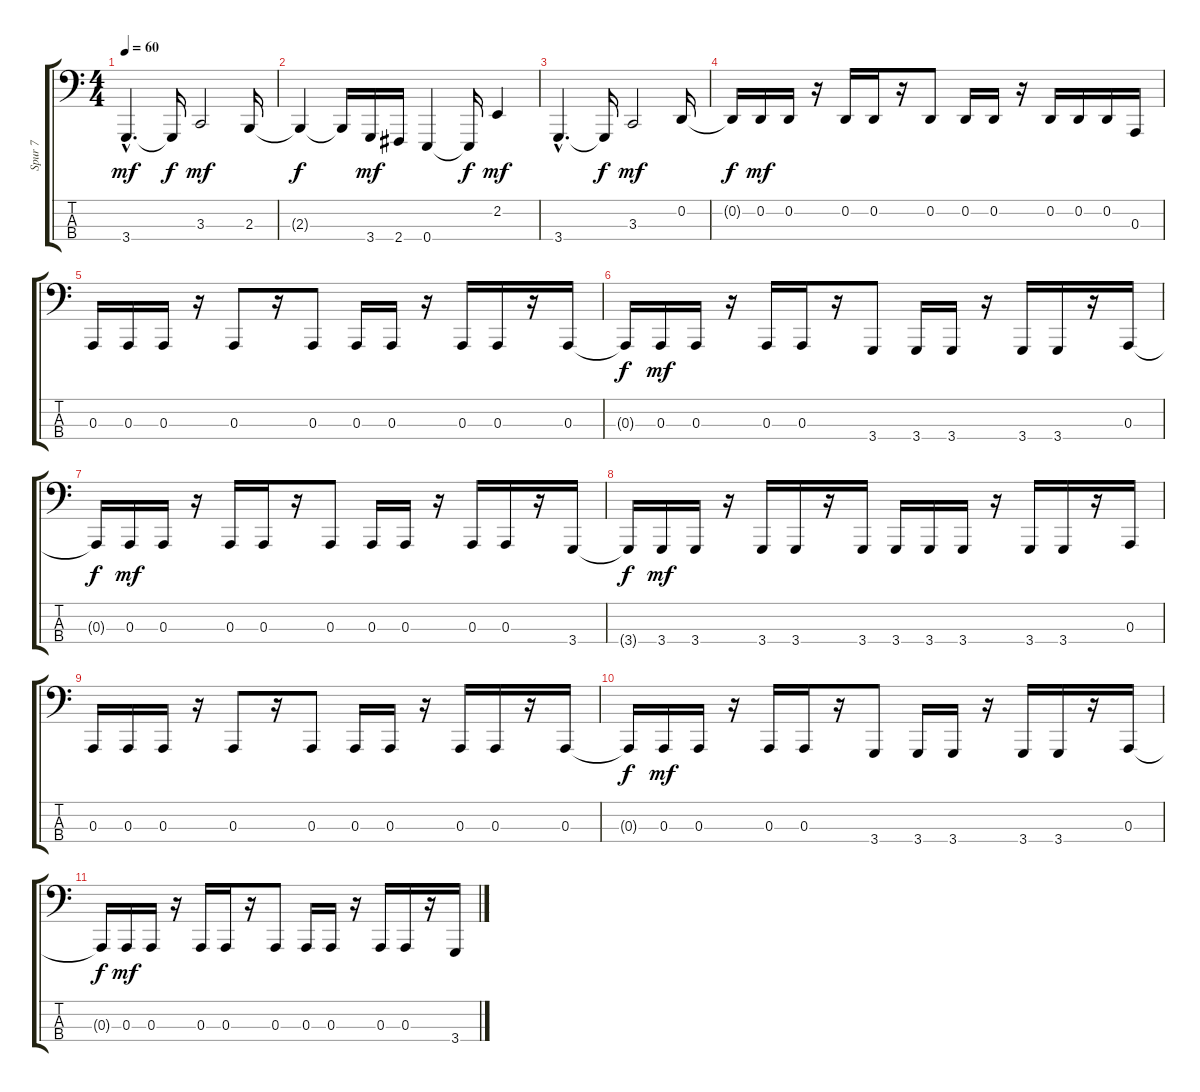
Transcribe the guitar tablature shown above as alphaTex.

\track ("Spur 7" "Spur 7") {instrument acousticgrandpiano}
\staff {score tabs}
\tuning (G2 D2 A1 E1) {hide}
\ts (4 4)
\tempo 60
\clef f4
\ks c
3.4{hac}.4{d dy mf} 3.4{t}.16{dy f} 3.3.2{dy mf} 2.3.16 |
2.3{t}.4{dy f} 2.3{t}.16 3.4.16{dy mf} 2.4.16 0.4.4 0.4{t}.16{dy f} 2.2.4{dy mf} |
3.4{hac}.4{d} 3.4{t}.16{dy f} 3.3.2{dy mf} 0.2.16 |
0.2{t}.16{dy f} 0.2.16{dy mf} 0.2.16 r.16 0.2.16 0.2.16 r.16 0.2.8 0.2.16 0.2.16 r.16 0.2.16 0.2.16 0.2.16 0.3.16 |
0.3.16 0.3.16 0.3.16 r.16 0.3.8 r.16 0.3.8 0.3.16 0.3.16 r.16 0.3.16 0.3.16 r.16 0.3.16 |
0.3{t}.16{dy f} 0.3.16{dy mf} 0.3.16 r.16 0.3.16 0.3.16 r.16 3.4.8 3.4.16 3.4.16 r.16 3.4.16 3.4.16 r.16 0.3.16 |
0.3{t}.16{dy f} 0.3.16{dy mf} 0.3.16 r.16 0.3.16 0.3.16 r.16 0.3.8 0.3.16 0.3.16 r.16 0.3.16 0.3.16 r.16 3.4.16 |
3.4{t}.16{dy f} 3.4.16{dy mf} 3.4.16 r.16 3.4.16 3.4.16 r.16 3.4.16 3.4.16 3.4.16 3.4.16 r.16 3.4.16 3.4.16 r.16 0.3.16 |
0.3.16 0.3.16 0.3.16 r.16 0.3.8 r.16 0.3.8 0.3.16 0.3.16 r.16 0.3.16 0.3.16 r.16 0.3.16 |
0.3{t}.16{dy f} 0.3.16{dy mf} 0.3.16 r.16 0.3.16 0.3.16 r.16 3.4.8 3.4.16 3.4.16 r.16 3.4.16 3.4.16 r.16 0.3.16 |
0.3{t}.16{dy f} 0.3.16{dy mf} 0.3.16 r.16 0.3.16 0.3.16 r.16 0.3.8 0.3.16 0.3.16 r.16 0.3.16 0.3.16 r.16 3.4.16
